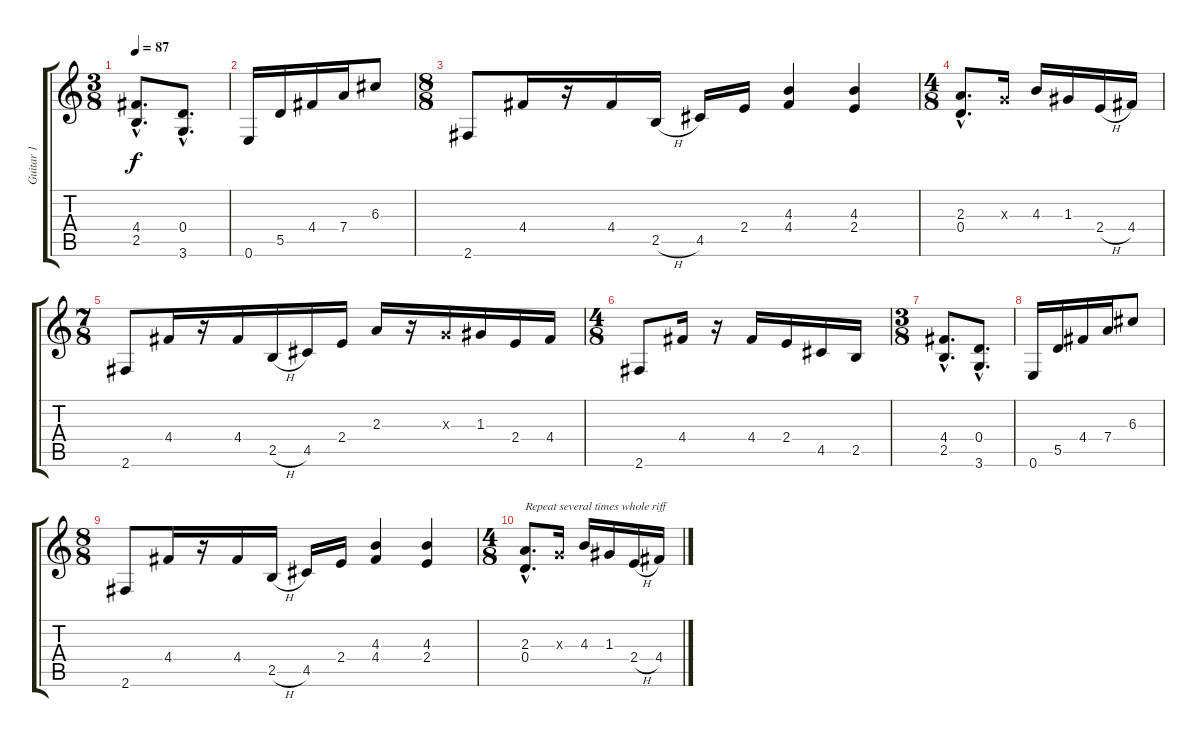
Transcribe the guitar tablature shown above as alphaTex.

\track ("Guitar 1" "Guitar 1") {instrument acousticguitarsteel}
\staff {score tabs}
\tuning (E4 B3 G3 D3 A2 E2) {hide}
\ts (3 8)
\tempo 87
\clef g2
\ks c
(4.4{hac} 2.5{hac}).8{d dy f} (0.4{hac} 3.6{hac}).8{d} |
0.6.16 5.5.16 4.4.16 7.4.16 6.3.8 |
\ts (8 8)
2.6.8 4.4.16 r.16 4.4.16 2.5{h}.16 4.5.16 2.4.16 (4.3 4.4).4 (4.3 2.4).4 |
\ts (4 8)
(2.3{hac} 0.4{hac}).8{d} 0.3{x}.16 4.3.16 1.3.16 2.4{h}.16 4.4.16 |
\ts (7 8)
2.6.8 4.4.16 r.16 4.4.16 2.5{h}.16 4.5.16 2.4.16 2.3.16 r.16 0.3{x}.16 1.3.16 2.4.16 4.4.16 |
\ts (4 8)
2.6.8 4.4.16 r.16 4.4.16 2.4.16 4.5.16 2.5.16 |
\ts (3 8)
(4.4{hac} 2.5{hac}).8{d} (0.4{hac} 3.6{hac}).8{d} |
0.6.16 5.5.16 4.4.16 7.4.16 6.3.8 |
\ts (8 8)
2.6.8 4.4.16 r.16 4.4.16 2.5{h}.16 4.5.16 2.4.16 (4.3 4.4).4 (4.3 2.4).4 |
\ts (4 8)
(2.3{hac} 0.4{hac}).8{d txt "Repeat several times whole riff"} 0.3{x}.16 4.3.16 1.3.16 2.4{h}.16 4.4.16
